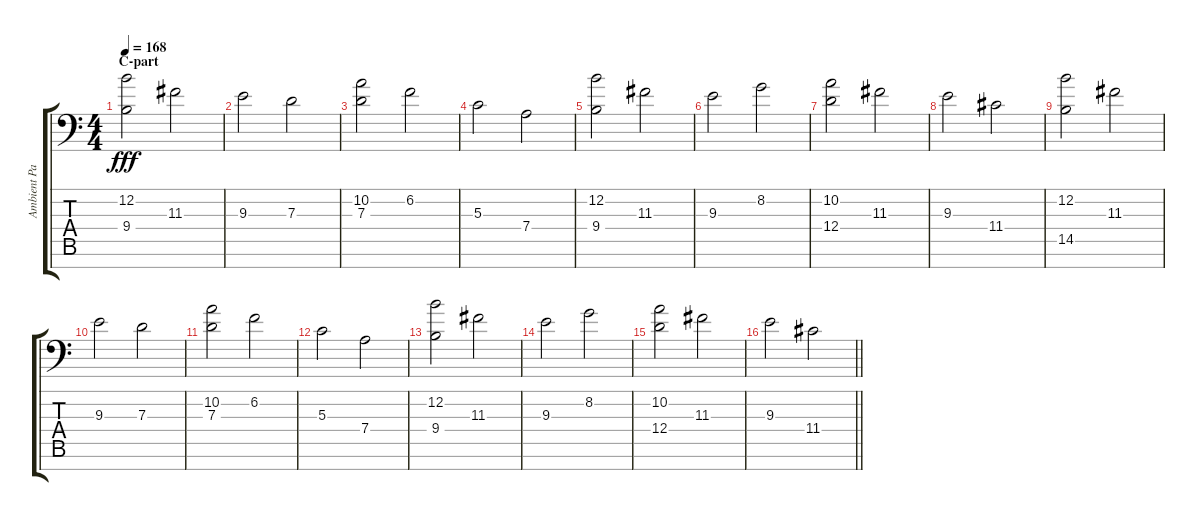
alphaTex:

\track ("Ambient Pad" "Ambient Pa") {instrument pad2warm}
\staff {score tabs}
\tuning (F5 B3 G3 D3 A2 E2 C-1) {hide}
\ts (4 4)
\section ("" "C-part")
\tempo 168
\clef f4
\ks c
(12.2 9.4).2{dy fff} 11.3.2 |
9.3.2 7.3.2 |
(10.2 7.3).2 6.2.2 |
5.3.2 7.4.2 |
(12.2 9.4).2 11.3.2 |
9.3.2 8.2.2 |
(10.2 12.4).2 11.3.2 |
9.3.2 11.4.2 |
(12.2 14.5).2 11.3.2 |
9.3.2 7.3.2 |
(10.2 7.3).2 6.2.2 |
5.3.2 7.4.2 |
(12.2 9.4).2 11.3.2 |
9.3.2 8.2.2 |
(10.2 12.4).2 11.3.2 |
\barLineRight lightlight
9.3.2 11.4.2
